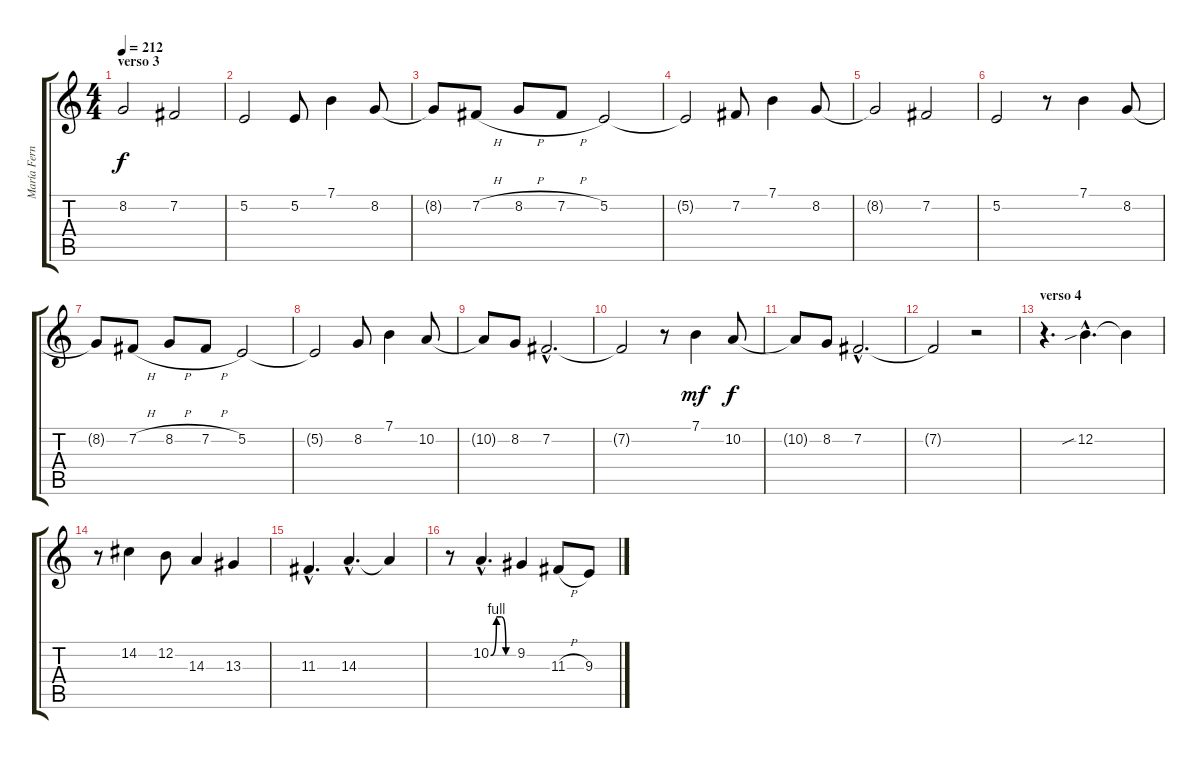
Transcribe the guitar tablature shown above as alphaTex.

\track ("María Fernanda (voz)" "María Fern") {instrument lead3calliope}
\staff {score tabs}
\tuning (E4 B3 G3 D3 A2 E2) {hide}
\ts (4 4)
\section ("" "verso 3")
\tempo 212
\clef g2
\ks c
8.2{t}.2{dy f} 7.2.2 |
5.2.2 5.2.8 7.1.4 8.2.8 |
8.2{t}.8 7.2{h}.8 8.2{h}.8 7.2{h}.8 5.2.2 |
5.2{t}.2 7.2.8 7.1.4 8.2.8 |
8.2{t}.2 7.2.2 |
5.2.2 r.8 7.1.4 8.2.8 |
8.2{t}.8 7.2{h}.8 8.2{h}.8 7.2{h}.8 5.2.2 |
5.2{t}.2 8.2.8 7.1.4 10.2.8 |
10.2{t}.8 8.2.8 7.2{hac}.2{d} |
7.2{t}.2 r.8 7.1.4{dy mf} 10.2.8{dy f} |
10.2{t}.8 8.2.8 7.2{hac}.2{d} |
7.2{t}.2 r.2 |
\section ("" "verso 4")
r.4{d} 12.2{sib hac}.4{d} 12.2{t}.4 |
r.8 14.2.4 12.2.8 14.3.4 13.3.4 |
11.3{hac}.4{d} 14.3{hac}.4{d} 14.3{t}.4 |
r.8 10.2{be (custom 0 0 15 4 28 4 40 0 45 0 60 0) hac}.4{d} 9.2.4 11.3{h}.8 9.3.8
